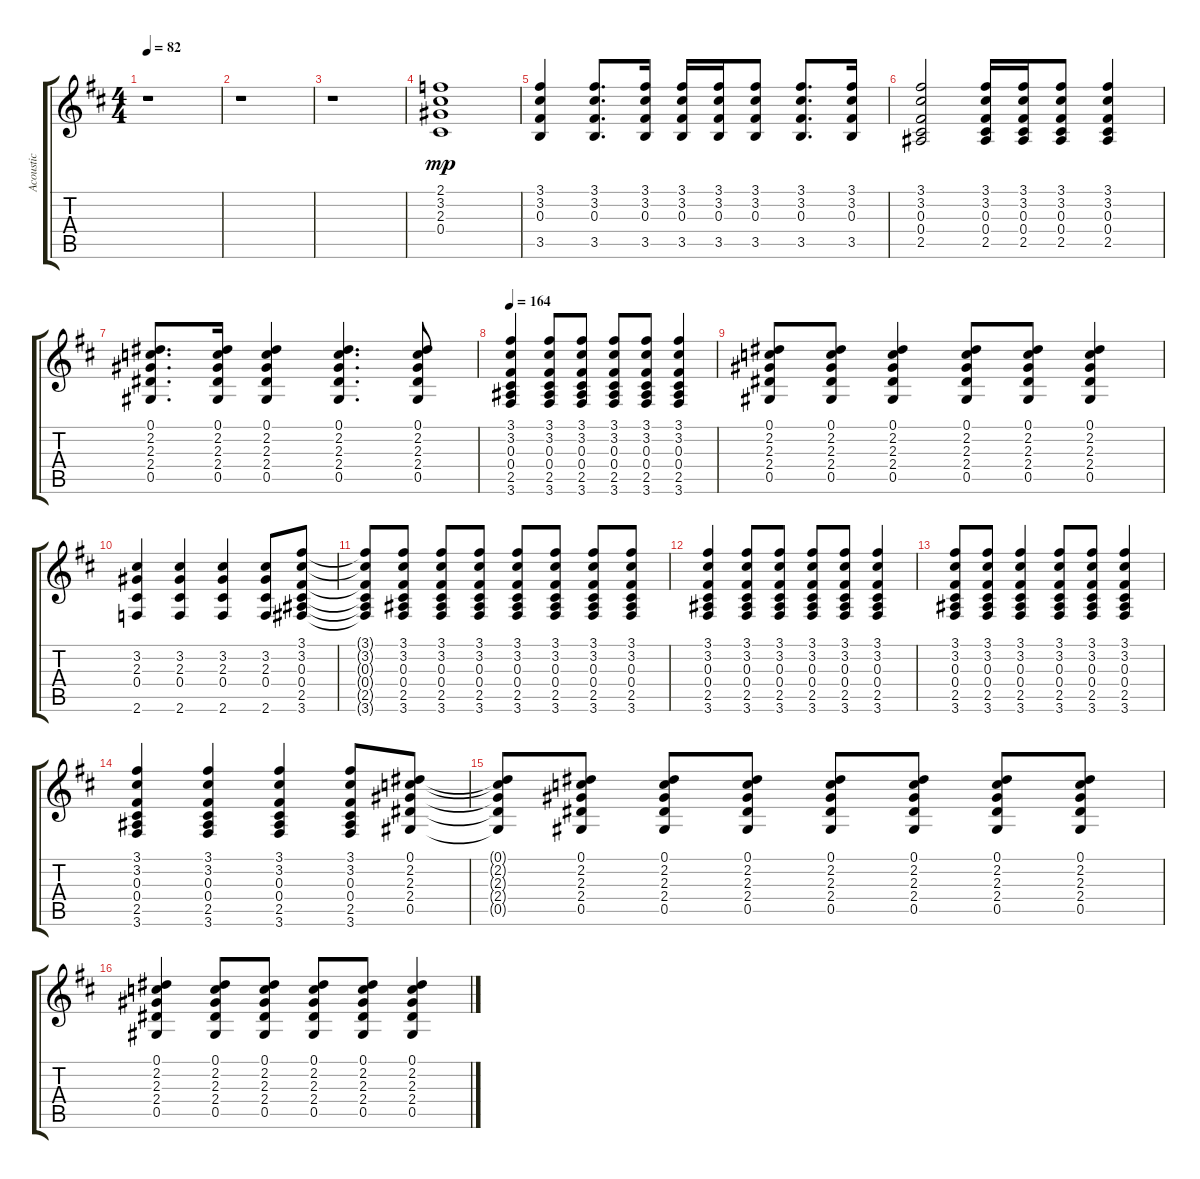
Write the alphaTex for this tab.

\track ("Acoustic" "Acoustic") {instrument acousticguitarsteel}
\staff {score tabs}
\tuning (Eb4 Bb3 Gb3 Db3 Ab2 Eb2) {hide}
\ts (4 4)
\tempo 82
\clef g2
\ks d
r.1{dy mp} |
r.1 |
r.1 |
(2.1 3.2 2.3 0.4).1 |
(3.1 3.2 0.3 3.5).4 (3.1 3.2 0.3 3.5).8{d} (3.1 3.2 0.3 3.5).16 (3.1 3.2 0.3 3.5).16 (3.1 3.2 0.3 3.5).16 (3.1 3.2 0.3 3.5).8 (3.1 3.2 0.3 3.5).8{d} (3.1 3.2 0.3 3.5).16 |
(3.1 3.2 0.3 0.4 2.5).2 (3.1 3.2 0.3 0.4 2.5).16 (3.1 3.2 0.3 0.4 2.5).16 (3.1 3.2 0.3 0.4 2.5).8 (3.1 3.2 0.3 0.4 2.5).4 |
(0.1 2.2 2.3 2.4 0.5).8{d} (0.1 2.2 2.3 2.4 0.5).16 (0.1 2.2 2.3 2.4 0.5).4 (0.1 2.2 2.3 2.4 0.5).4{d} (0.1 2.2 2.3 2.4 0.5).8 |
\tempo 164
(3.1 3.2 0.3 0.4 2.5 3.6).4 (3.1 3.2 0.3 0.4 2.5 3.6).8 (3.1 3.2 0.3 0.4 2.5 3.6).8 (3.1 3.2 0.3 0.4 2.5 3.6).8 (3.1 3.2 0.3 0.4 2.5 3.6).8 (3.1 3.2 0.3 0.4 2.5 3.6).4 |
(0.1 2.2 2.3 2.4 0.5).8 (0.1 2.2 2.3 2.4 0.5).8 (0.1 2.2 2.3 2.4 0.5).4 (0.1 2.2 2.3 2.4 0.5).8 (0.1 2.2 2.3 2.4 0.5).8 (0.1 2.2 2.3 2.4 0.5).4 |
(3.2 2.3 0.4 2.6).4 (3.2 2.3 0.4 2.6).4 (3.2 2.3 0.4 2.6).4 (3.2 2.3 0.4 2.6).8 (3.1 3.2 0.3 0.4 2.5 3.6).8 |
(3.1{t} 3.2{t} 0.3{t} 0.4{t} 2.5{t} 3.6{t}).8 (3.1 3.2 0.3 0.4 2.5 3.6).8 (3.1 3.2 0.3 0.4 2.5 3.6).8 (3.1 3.2 0.3 0.4 2.5 3.6).8 (3.1 3.2 0.3 0.4 2.5 3.6).8 (3.1 3.2 0.3 0.4 2.5 3.6).8 (3.1 3.2 0.3 0.4 2.5 3.6).8 (3.1 3.2 0.3 0.4 2.5 3.6).8 |
(3.1 3.2 0.3 0.4 2.5 3.6).4 (3.1 3.2 0.3 0.4 2.5 3.6).8 (3.1 3.2 0.3 0.4 2.5 3.6).8 (3.1 3.2 0.3 0.4 2.5 3.6).8 (3.1 3.2 0.3 0.4 2.5 3.6).8 (3.1 3.2 0.3 0.4 2.5 3.6).4 |
(3.1 3.2 0.3 0.4 2.5 3.6).8 (3.1 3.2 0.3 0.4 2.5 3.6).8 (3.1 3.2 0.3 0.4 2.5 3.6).4 (3.1 3.2 0.3 0.4 2.5 3.6).8 (3.1 3.2 0.3 0.4 2.5 3.6).8 (3.1 3.2 0.3 0.4 2.5 3.6).4 |
(3.1 3.2 0.3 0.4 2.5 3.6).4 (3.1 3.2 0.3 0.4 2.5 3.6).4 (3.1 3.2 0.3 0.4 2.5 3.6).4 (3.1 3.2 0.3 0.4 2.5 3.6).8 (0.1 2.2 2.3 2.4 0.5).8 |
(0.1{t} 2.2{t} 2.3{t} 2.4{t} 0.5{t}).8 (0.1 2.2 2.3 2.4 0.5).8 (0.1 2.2 2.3 2.4 0.5).8 (0.1 2.2 2.3 2.4 0.5).8 (0.1 2.2 2.3 2.4 0.5).8 (0.1 2.2 2.3 2.4 0.5).8 (0.1 2.2 2.3 2.4 0.5).8 (0.1 2.2 2.3 2.4 0.5).8 |
(0.1 2.2 2.3 2.4 0.5).4 (0.1 2.2 2.3 2.4 0.5).8 (0.1 2.2 2.3 2.4 0.5).8 (0.1 2.2 2.3 2.4 0.5).8 (0.1 2.2 2.3 2.4 0.5).8 (0.1 2.2 2.3 2.4 0.5).4
